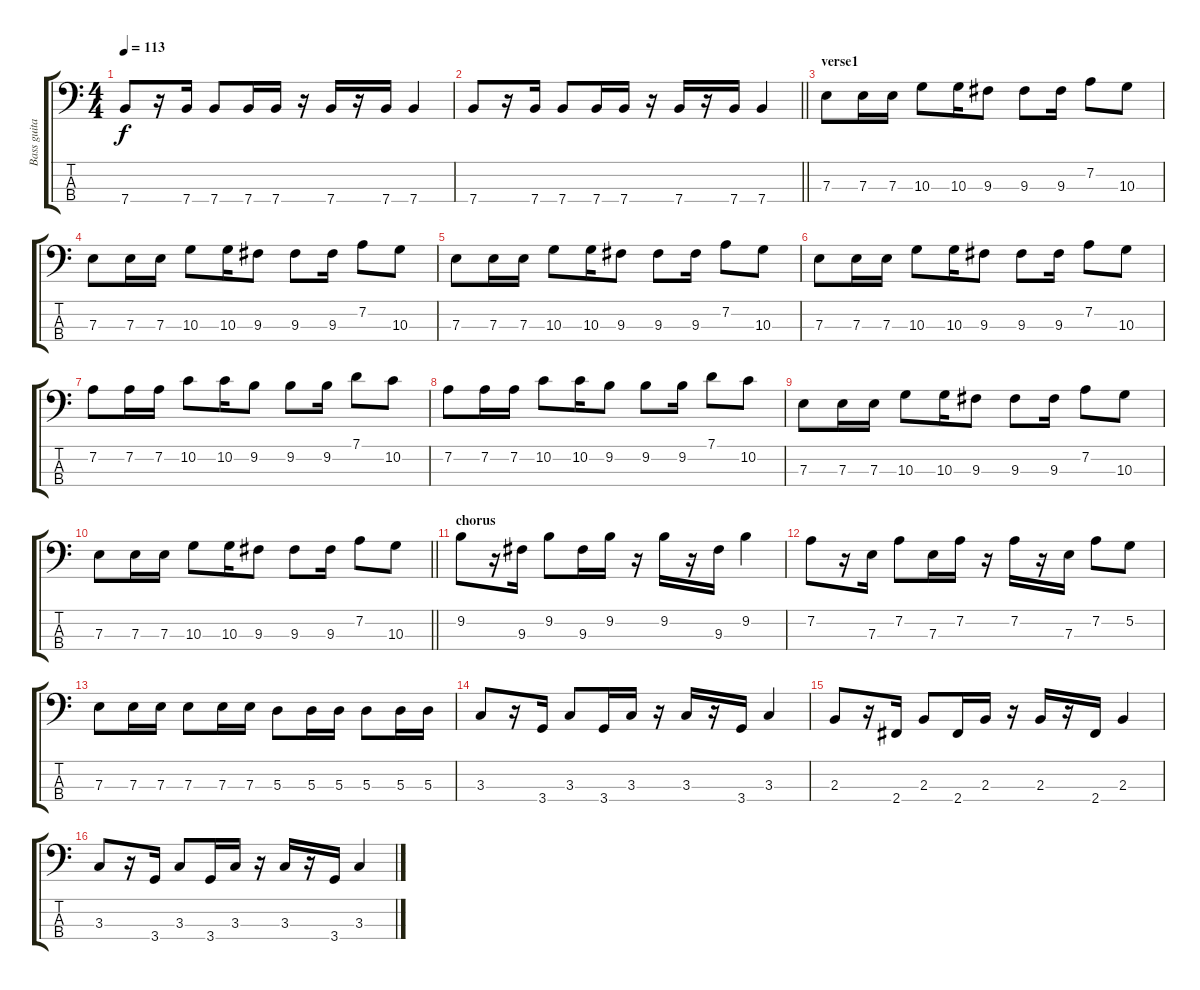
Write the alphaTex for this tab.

\track ("Bass guitar" "Bass guita") {instrument electricbassfinger}
\staff {score tabs}
\tuning (G2 D2 A1 E1) {hide}
\ts (4 4)
\tempo 113
\clef f4
\ks c
7.4.8{dy f} r.16 7.4.16 7.4.8 7.4.16 7.4.16 r.16 7.4.16 r.16 7.4.16 7.4.4 |
\barLineRight lightlight
7.4.8 r.16 7.4.16 7.4.8 7.4.16 7.4.16 r.16 7.4.16 r.16 7.4.16 7.4.4 |
\section ("" "verse1")
7.3.8 7.3.16 7.3.16 10.3.8 10.3.16 9.3.8 9.3.8 9.3.16 7.2.8 10.3.8 |
7.3.8 7.3.16 7.3.16 10.3.8 10.3.16 9.3.8 9.3.8 9.3.16 7.2.8 10.3.8 |
7.3.8 7.3.16 7.3.16 10.3.8 10.3.16 9.3.8 9.3.8 9.3.16 7.2.8 10.3.8 |
7.3.8 7.3.16 7.3.16 10.3.8 10.3.16 9.3.8 9.3.8 9.3.16 7.2.8 10.3.8 |
7.2.8 7.2.16 7.2.16 10.2.8 10.2.16 9.2.8 9.2.8 9.2.16 7.1.8 10.2.8 |
7.2.8 7.2.16 7.2.16 10.2.8 10.2.16 9.2.8 9.2.8 9.2.16 7.1.8 10.2.8 |
7.3.8 7.3.16 7.3.16 10.3.8 10.3.16 9.3.8 9.3.8 9.3.16 7.2.8 10.3.8 |
\barLineRight lightlight
7.3.8 7.3.16 7.3.16 10.3.8 10.3.16 9.3.8 9.3.8 9.3.16 7.2.8 10.3.8 |
\section ("" "chorus")
9.2.8 r.16 9.3.16 9.2.8 9.3.16 9.2.16 r.16 9.2.16 r.16 9.3.16 9.2.4 |
7.2.8 r.16 7.3.16 7.2.8 7.3.16 7.2.16 r.16 7.2.16 r.16 7.3.16 7.2.8 5.2.8 |
7.3.8 7.3.16 7.3.16 7.3.8 7.3.16 7.3.16 5.3.8 5.3.16 5.3.16 5.3.8 5.3.16 5.3.16 |
3.3.8 r.16 3.4.16 3.3.8 3.4.16 3.3.16 r.16 3.3.16 r.16 3.4.16 3.3.4 |
2.3.8 r.16 2.4.16 2.3.8 2.4.16 2.3.16 r.16 2.3.16 r.16 2.4.16 2.3.4 |
3.3.8 r.16 3.4.16 3.3.8 3.4.16 3.3.16 r.16 3.3.16 r.16 3.4.16 3.3.4
